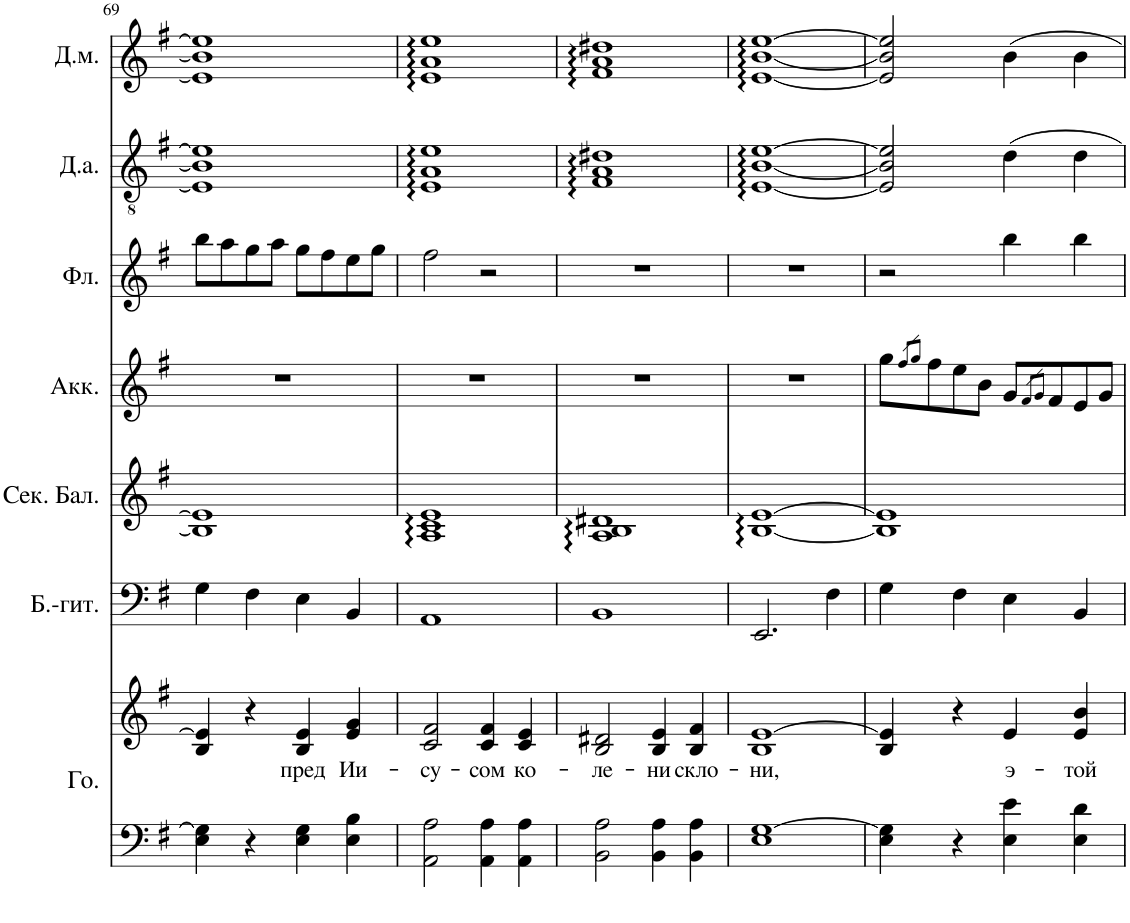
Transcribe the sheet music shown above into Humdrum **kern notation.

**kern	**kern	**text	**kern	**kern	**kern	**kern	**kern	**kern
*part7	*part7	*part7	*part6	*part5	*part4	*part3	*part2	*part1
*staff8	*staff7	*staff7	*staff6	*staff5	*staff4	*staff3	*staff2	*staff1
*I"Голос	*	*	*I"Бас-гитара	*I"Секунда балалайка	*I"Аккордеон	*I"Флейта	*I"Домра альтовая	*I"Домра малая
!!LO:PB:g=z
*clefF4	*clefG2	*	*clefF4	*clefG2	*clefG2	*clefG2	*clefGv2	*clefG2
*	*	*	*Trd7c12	*	*	*	*	*
*k[f#]	*k[f#]	*	*k[f#]	*k[f#]	*k[f#]	*k[f#]	*k[f#]	*k[f#]
*M4/4	*M4/4	*	*M4/4	*M4/4	*M4/4	*M4/4	*M4/4	*M4/4
=69	=69	=69	=69	=69	=69	=69	=69	=69
4E\ 4G\]	4B/ 4e/]	.	4G\	1B] 1e]	1r	8bb\L	1E] 1B] 1e]	1e] 1b] 1ee]
.	.	.	.	.	.	8aa\	.	.
4r	4r	.	4F#\	.	.	8gg\	.	.
.	.	.	.	.	.	8aa\J	.	.
!	!	!LO:LY:b	!	!	!	!	!	!
4E\ 4G\	4B/ 4e/	пред	4E\	.	.	8gg\L	.	.
.	.	.	.	.	.	8ff#\	.	.
!	!	!LO:LY:b	!	!	!	!	!	!
4E\ 4B\	4e/ 4g/	Ии-	4BB/	.	.	8ee\	.	.
.	.	.	.	.	.	8gg\J	.	.
=70	=70	=70	=70	=70	=70	=70	=70	=70
!	!	!LO:LY:b	!	!	!	!	!	!
2AA\ 2A\	2c/ 2f#/	-су-	1AA	1A 1c 1e	1r	2ff#\	1E 1A 1e	1e 1a 1ee
!	!	!LO:LY:b	!	!	!	!	!	!
4AA\ 4A\	4c/ 4f#/	-сом	.	.	.	2r	.	.
!	!	!LO:LY:b	!	!	!	!	!	!
4AA\ 4A\	4c/ 4e/	ко-	.	.	.	.	.	.
=71	=71	=71	=71	=71	=71	=71	=71	=71
!	!	!LO:LY:b	!	!	!	!	!	!
2BB\ 2A\	2B/ 2d#X/	-ле-	1BB	1A 1B 1d#X	1r	1r	1F# 1A 1d#X	1f# 1a 1dd#X
!	!	!LO:LY:b	!	!	!	!	!	!
4BB\ 4A\	4B/ 4e/	-ни	.	.	.	.	.	.
!	!	!LO:LY:b	!	!	!	!	!	!
4BB\ 4A\	4B/ 4f#/	скло-	.	.	.	.	.	.
=72	=72	=72	=72	=72	=72	=72	=72	=72
!	!	!LO:LY:b	!	!	!	!	!	!
1E [1G	1B [1e	-ни,	2.EE/	[1B [1e	1r	1r	[1E [1B [1e	[1e [1b [1ee
.	.	.	4F#\	.	.	.	.	.
=73	=73	=73	=73	=73	=73	=73	=73	=73
4E\ 4G\]	4B/ 4e/]	.	4G\	1B] 1e]	8gg\L	2r	2E/] 2B/] 2e/]	2e/] 2b/] 2ee/]
.	.	.	.	.	8qff#/L	.	.	.
.	.	.	.	.	8qgg/J	.	.	.
.	.	.	.	.	8ff#\	.	.	.
4r	4r	.	4F#\	.	8ee\	.	.	.
.	.	.	.	.	8b\J	.	.	.
!	!	!LO:LY:b	!	!	!	!	!	!
4E\ 4e\	4e/	э-	4E\	.	8g/L	4bb\	4d\	4b\
.	.	.	.	.	8qf#/L	.	.	.
.	.	.	.	.	8qg/J	.	.	.
.	.	.	.	.	8f#/	.	.	.
!	!	!LO:LY:b	!	!	!	!	!	!
4E\ 4d\	4e/ 4b/	-той	4BB/	.	8e/	4bb\	4d\	4b\
.	.	.	.	.	8g/J	.	.	.
=	=	=	=	=	=	=	=	=
*-	*-	*-	*-	*-	*-	*-	*-	*-
